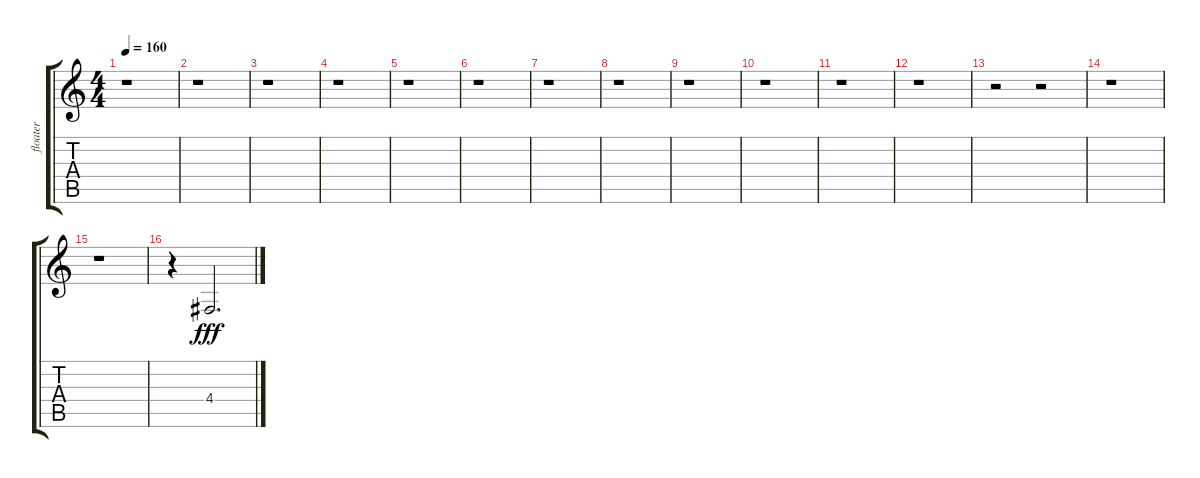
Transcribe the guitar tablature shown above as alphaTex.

\track ("floater" "floater") {instrument lead2sawtooth}
\staff {score tabs}
\tuning (E4 B3 G3 D3 A2 E2) {hide}
\ts (4 4)
\tempo 160
\clef g2
\ks c
r.1{dy mf} |
r.1 |
r.1 |
r.1 |
r.1 |
r.1 |
r.1 |
r.1 |
r.1 |
r.1 |
r.1 |
r.1 |
r.2 r.2{instrument lead1square} |
r.1 |
r.1 |
r.4 4.4.2{d dy fff instrument guitarharmonics}
